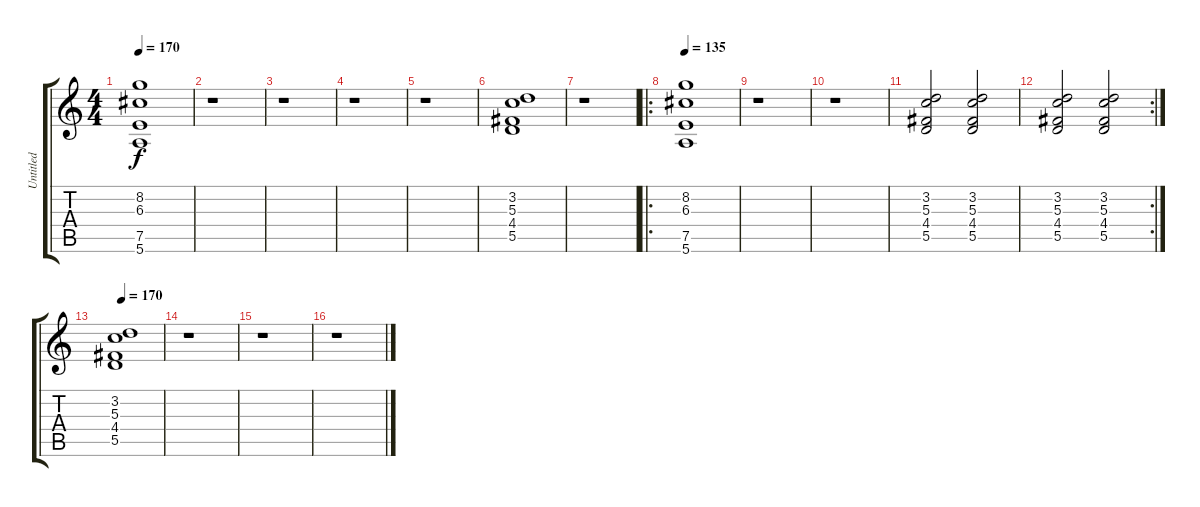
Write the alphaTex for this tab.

\track ("Untitled" "Untitled") {instrument acousticguitarnylon}
\staff {score tabs}
\tuning (E4 B3 G3 D3 A2 E2) {hide}
\ts (4 4)
\tempo 170
\clef g2
\ks c
(8.2 6.3 7.5 5.6).1{dy f} |
r.1 |
r.1 |
r.1 |
r.1 |
(3.2 5.3 4.4 5.5).1 |
r.1 |
\ro
\tempo 135
(8.2 6.3 7.5 5.6).1 |
r.1 |
r.1 |
(3.2 5.3 4.4 5.5).2 (3.2 5.3 4.4 5.5).2 |
\rc 2
(3.2 5.3 4.4 5.5).2 (3.2 5.3 4.4 5.5).2 |
\tempo 170
(3.2 5.3 4.4 5.5).1 |
r.1 |
r.1 |
r.1
